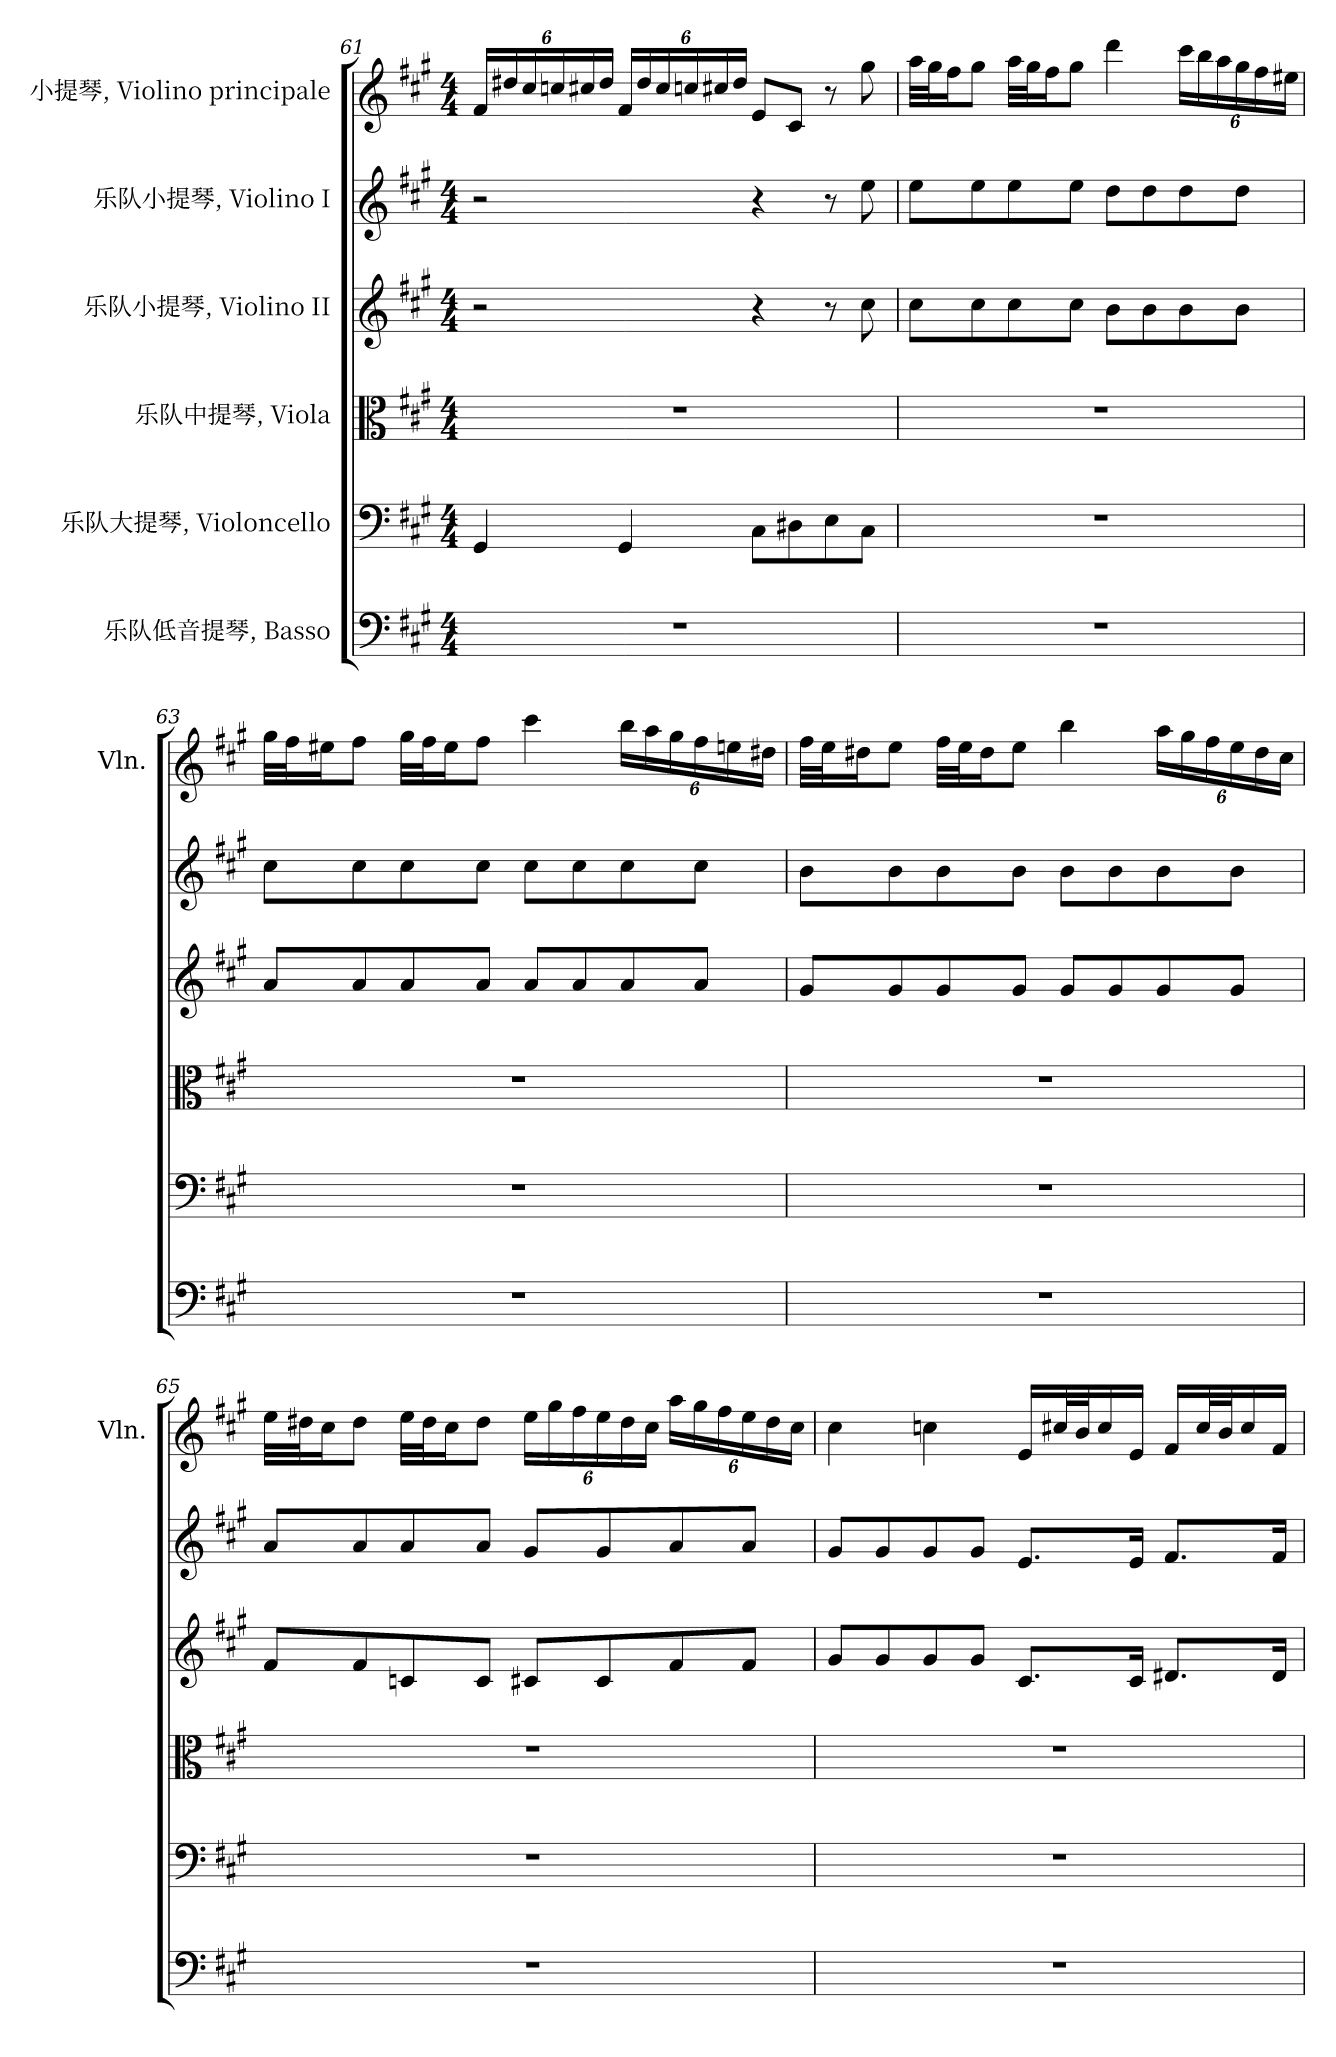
**kern	**kern	**kern	**kern	**kern	**kern
*part6	*part5	*part4	*part3	*part2	*part1
*staff6	*staff5	*staff4	*staff3	*staff2	*staff1
*I"乐队低音提琴, Basso	*I"乐队大提琴, Violoncello	*I"乐队中提琴, Viola	*I"乐队小提琴, Violino II	*I"乐队小提琴, Violino I	*I"小提琴, Violino principale
*	*	*	*	*	*I'Vln.
!!LO:LB:g=z
*clefF4	*clefF4	*clefC3	*clefG2	*clefG2	*clefG2
*ITrd7c12	*	*	*	*	*
*k[f#c#g#]	*k[f#c#g#]	*k[f#c#g#]	*k[f#c#g#]	*k[f#c#g#]	*k[f#c#g#]
*M4/4	*M4/4	*M4/4	*M4/4	*M4/4	*M4/4
*	*	*	*	*	*Xbrackettup
=61	=61	=61	=61	=61	=61
1r	4GG#/	1r	2r	2r	24f#/LL
.	.	.	.	.	24dd#X/
.	.	.	.	.	24cc#/
.	.	.	.	.	24ccn/
.	.	.	.	.	24cc#X/
.	.	.	.	.	24dd#/JJ
.	4GG#/	.	.	.	24f#/LL
.	.	.	.	.	24dd#/
.	.	.	.	.	24cc#/
.	.	.	.	.	24ccn/
.	.	.	.	.	24cc#X/
.	.	.	.	.	24dd#/JJ
.	8C#\L	.	4r	4r	8e/L
.	8D#X\	.	.	.	8c#/J
.	8E\	.	8r	8r	8r
.	8C#\J	.	8cc#\	8ee\	8gg#\
=62	=62	=62	=62	=62	=62
1r	1r	1r	8cc#\L	8ee\L	32aa\LLL
.	.	.	.	.	32gg#\J
.	.	.	.	.	16ff#\J
.	.	.	8cc#\	8ee\	8gg#\J
.	.	.	8cc#\	8ee\	32aa\LLL
.	.	.	.	.	32gg#\J
.	.	.	.	.	16ff#\J
.	.	.	8cc#\J	8ee\J	8gg#\J
.	.	.	8b\L	8dd\L	4ddd\
.	.	.	8b\	8dd\	.
.	.	.	8b\	8dd\	24ccc#\LL
.	.	.	.	.	24bb\
.	.	.	.	.	24aa\
.	.	.	8b\J	8dd\J	24gg#\
.	.	.	.	.	24ff#\
.	.	.	.	.	24ee#X\JJ
!!LO:PB:g=z
=63	=63	=63	=63	=63	=63
1r	1r	1r	8a/L	8cc#\L	32gg#\LLL
.	.	.	.	.	32ff#\J
.	.	.	.	.	16ee#X\J
.	.	.	8a/	8cc#\	8ff#\J
.	.	.	8a/	8cc#\	32gg#\LLL
.	.	.	.	.	32ff#\J
.	.	.	.	.	16ee#\J
.	.	.	8a/J	8cc#\J	8ff#\J
.	.	.	8a/L	8cc#\L	4ccc#\
.	.	.	8a/	8cc#\	.
.	.	.	8a/	8cc#\	24bb\LL
.	.	.	.	.	24aa\
.	.	.	.	.	24gg#\
.	.	.	8a/J	8cc#\J	24ff#\
.	.	.	.	.	24een\
.	.	.	.	.	24dd#X\JJ
=64	=64	=64	=64	=64	=64
1r	1r	1r	8g#/L	8b\L	32ff#\LLL
.	.	.	.	.	32ee\J
.	.	.	.	.	16dd#X\J
.	.	.	8g#/	8b\	8ee\J
.	.	.	8g#/	8b\	32ff#\LLL
.	.	.	.	.	32ee\J
.	.	.	.	.	16dd#\J
.	.	.	8g#/J	8b\J	8ee\J
.	.	.	8g#/L	8b\L	4bb\
.	.	.	8g#/	8b\	.
.	.	.	8g#/	8b\	24aa\LL
.	.	.	.	.	24gg#\
.	.	.	.	.	24ff#\
.	.	.	8g#/J	8b\J	24ee\
.	.	.	.	.	24dd#\
.	.	.	.	.	24cc#\JJ
!!LO:LB:g=z
=65	=65	=65	=65	=65	=65
1r	1r	1r	8f#/L	8a/L	32ee\LLL
.	.	.	.	.	32dd#X\J
.	.	.	.	.	16cc#\J
.	.	.	8f#/	8a/	8dd#\J
.	.	.	8cn/	8a/	32ee\LLL
.	.	.	.	.	32dd#\J
.	.	.	.	.	16cc#\J
.	.	.	8c/J	8a/J	8dd#\J
.	.	.	8c#X/L	8g#/L	24ee\LL
.	.	.	.	.	24gg#\
.	.	.	.	.	24ff#\
.	.	.	8c#/	8g#/	24ee\
.	.	.	.	.	24dd#\
.	.	.	.	.	24cc#\JJ
.	.	.	8f#/	8a/	24aa\LL
.	.	.	.	.	24gg#\
.	.	.	.	.	24ff#\
.	.	.	8f#/J	8a/J	24ee\
.	.	.	.	.	24dd#\
.	.	.	.	.	24cc#\JJ
=66	=66	=66	=66	=66	=66
1r	1r	1r	8g#/L	8g#/L	4cc#\
.	.	.	8g#/	8g#/	.
.	.	.	8g#/	8g#/	4ccn\
.	.	.	8g#/J	8g#/J	.
.	.	.	8.c#/L	8.e/L	16e/LL
.	.	.	.	.	32cc#X/L
.	.	.	.	.	32b/J
.	.	.	.	.	16cc#/
.	.	.	16c#/Jk	16e/Jk	16e/JJ
.	.	.	8.d#X/L	8.f#/L	16f#/LL
.	.	.	.	.	32cc#/L
.	.	.	.	.	32b/J
.	.	.	.	.	16cc#/
.	.	.	16d#/Jk	16f#/Jk	16f#/JJ
=	=	=	=	=	=
*-	*-	*-	*-	*-	*-
